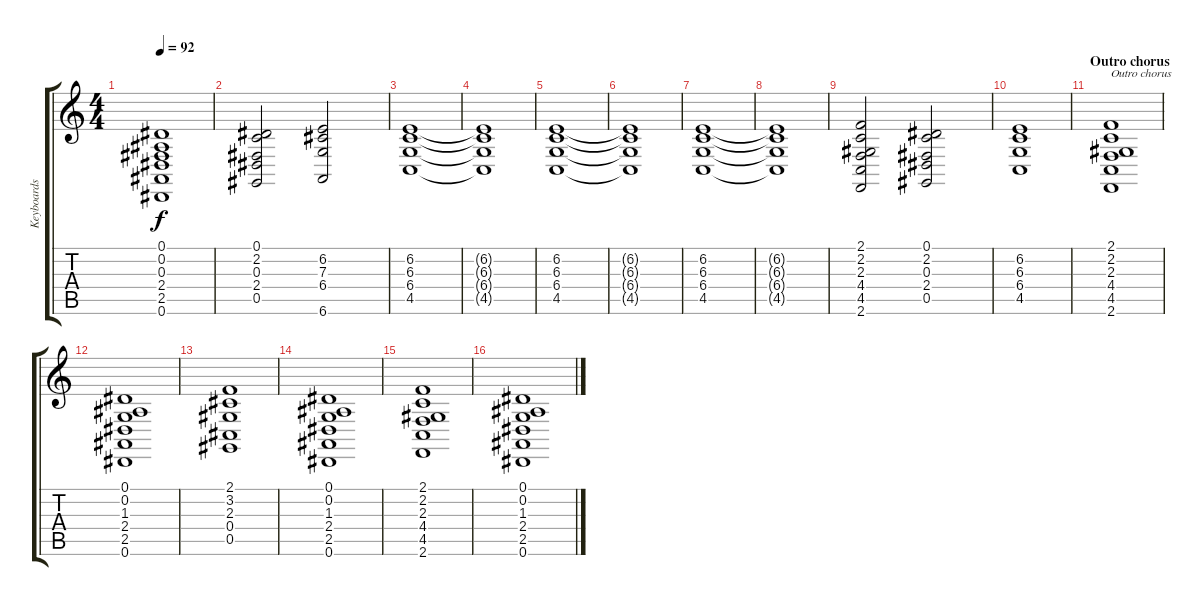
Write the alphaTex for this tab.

\track ("Keyboards" "Keyboards") {instrument reedorgan}
\staff {score tabs}
\tuning (Eb4 Bb3 Gb3 Db3 Ab2 Eb2) {hide}
\ts (4 4)
\tempo 92
\clef g2
\ks c
(0.1 0.2 0.3 2.4 2.5 0.6).1{dy f} |
(0.1 2.2 0.3 2.4 0.5).2 (6.2 7.3 6.4 6.6).2 |
(6.2 6.3 6.4 4.5).1 |
(6.2{t} 6.3{t} 6.4{t} 4.5{t}).1 |
(6.2 6.3 6.4 4.5).1 |
(6.2{t} 6.3{t} 6.4{t} 4.5{t}).1 |
(6.2 6.3 6.4 4.5).1 |
(6.2{t} 6.3{t} 6.4{t} 4.5{t}).1 |
(2.1 2.2 2.3 4.4 4.5 2.6).2 (0.1 2.2 0.3 2.4 0.5).2 |
(6.2 6.3 6.4 4.5).1 |
\section ("" "Outro chorus")
(2.1 2.2 2.3 4.4 4.5 2.6).1{txt "Outro chorus"} |
(0.1 0.2 1.3 2.4 2.5 0.6).1 |
(2.1 3.2 2.3 0.4 0.5).1 |
(0.1 0.2 1.3 2.4 2.5 0.6).1 |
(2.1 2.2 2.3 4.4 4.5 2.6).1 |
(0.1 0.2 1.3 2.4 2.5 0.6).1
